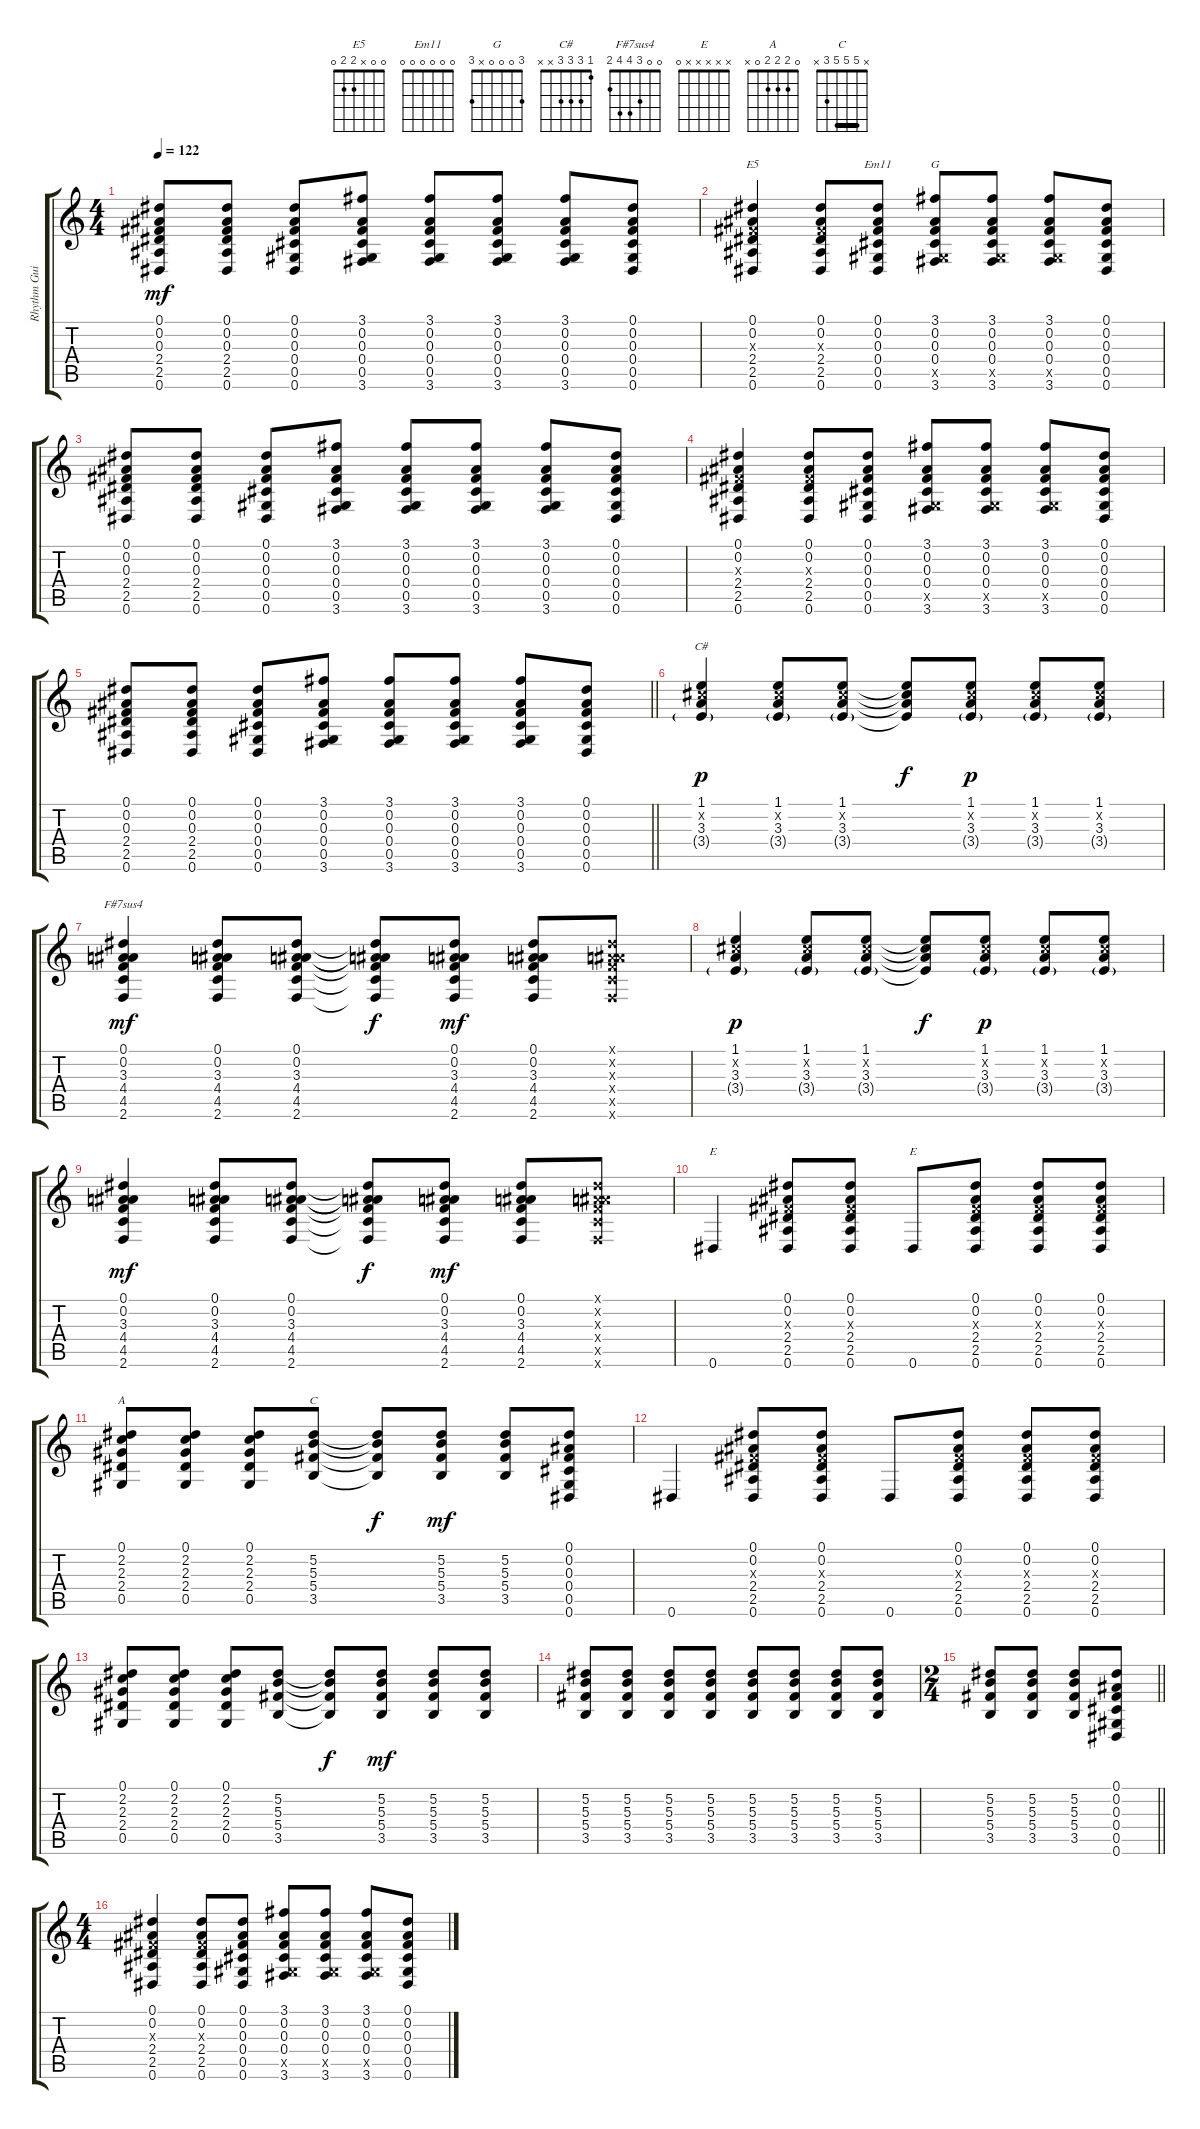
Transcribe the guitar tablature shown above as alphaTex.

\track ("Rhythm Guitar" "Rhythm Gui") {instrument acousticguitarsteel}
\staff {score tabs}
\tuning (Eb4 Bb3 Gb3 Db3 Ab2 Eb2) {hide}
\chord ("E5" 0 0 x 2 2 0)
\chord ("Em11" 0 0 0 0 0 0)
\chord ("G" 3 0 0 0 x 3)
\chord ("C#" 1 3 3 3 x x)
\chord ("F#7sus4" 0 0 3 4 4 2)
\chord ("E" 0 0 4 2 2 0)
\chord ("E" x x x x x 0)
\chord ("A" 0 2 2 2 0 x)
\chord ("C" x 5 5 5 3 x) {barre 5}
\ts (4 4)
\tempo 122
\clef g2
\ks c
(0.1 0.2 0.3 2.4 2.5 0.6).8{dy mf} (0.1 0.2 0.3 2.4 2.5 0.6).8 (0.1 0.2 0.3 0.4 0.5 0.6).8 (3.1 0.2 0.3 0.4 0.5 3.6).8 (3.1 0.2 0.3 0.4 0.5 3.6).8 (3.1 0.2 0.3 0.4 0.5 3.6).8 (3.1 0.2 0.3 0.4 0.5 3.6).8 (0.1 0.2 0.3 0.4 0.5 0.6).8 |
(0.1 0.2 0.3{x} 2.4 2.5 0.6).4{ch "E5"} (0.1 0.2 0.3{x} 2.4 2.5 0.6).8 (0.1 0.2 0.3 0.4 0.5 0.6).8{ch "Em11"} (3.1 0.2 0.3 0.4 0.5{x} 3.6).8{ch "G"} (3.1 0.2 0.3 0.4 0.5{x} 3.6).8 (3.1 0.2 0.3 0.4 0.5{x} 3.6).8 (0.1 0.2 0.3 0.4 0.5 0.6).8 |
(0.1 0.2 0.3 2.4 2.5 0.6).8 (0.1 0.2 0.3 2.4 2.5 0.6).8 (0.1 0.2 0.3 0.4 0.5 0.6).8 (3.1 0.2 0.3 0.4 0.5 3.6).8 (3.1 0.2 0.3 0.4 0.5 3.6).8 (3.1 0.2 0.3 0.4 0.5 3.6).8 (3.1 0.2 0.3 0.4 0.5 3.6).8 (0.1 0.2 0.3 0.4 0.5 0.6).8 |
(0.1 0.2 0.3{x} 2.4 2.5 0.6).4 (0.1 0.2 0.3{x} 2.4 2.5 0.6).8 (0.1 0.2 0.3 0.4 0.5 0.6).8 (3.1 0.2 0.3 0.4 0.5{x} 3.6).8 (3.1 0.2 0.3 0.4 0.5{x} 3.6).8 (3.1 0.2 0.3 0.4 0.5{x} 3.6).8 (0.1 0.2 0.3 0.4 0.5 0.6).8 |
\barLineRight lightlight
(0.1 0.2 0.3 2.4 2.5 0.6).8 (0.1 0.2 0.3 2.4 2.5 0.6).8 (0.1 0.2 0.3 0.4 0.5 0.6).8 (3.1 0.2 0.3 0.4 0.5 3.6).8 (3.1 0.2 0.3 0.4 0.5 3.6).8 (3.1 0.2 0.3 0.4 0.5 3.6).8 (3.1 0.2 0.3 0.4 0.5 3.6).8 (0.1 0.2 0.3 0.4 0.5 0.6).8 |
(1.1 3.2{x} 3.3 3.4{g}).4{ch "C#" dy p} (1.1 3.2{x} 3.3 3.4{g}).8 (1.1 3.2{x} 3.3 3.4{g}).8 (1.1{t} 3.2{t} 3.3{t} 3.4{t}).8{dy f} (1.1 3.2{x} 3.3 3.4{g}).8{dy p} (1.1 3.2{x} 3.3 3.4{g}).8 (1.1 3.2{x} 3.3 3.4{g}).8 |
(0.1 0.2 3.3 4.4 4.5 2.6).4{ch "F#7sus4" dy mf} (0.1 0.2 3.3 4.4 4.5 2.6).8 (0.1 0.2 3.3 4.4 4.5 2.6).8 (0.1{t} 0.2{t} 3.3{t} 4.4{t} 4.5{t} 2.6{t}).8{dy f} (0.1 0.2 3.3 4.4 4.5 2.6).8{dy mf} (0.1 0.2 3.3 4.4 4.5 2.6).8 (0.1{x} 0.2{x} 3.3{x} 4.4{x} 4.5{x} 2.6{x}).8 |
(1.1 3.2{x} 3.3 3.4{g}).4{dy p} (1.1 3.2{x} 3.3 3.4{g}).8 (1.1 3.2{x} 3.3 3.4{g}).8 (1.1{t} 3.2{t} 3.3{t} 3.4{t}).8{dy f} (1.1 3.2{x} 3.3 3.4{g}).8{dy p} (1.1 3.2{x} 3.3 3.4{g}).8 (1.1 3.2{x} 3.3 3.4{g}).8 |
(0.1 0.2 3.3 4.4 4.5 2.6).4{dy mf} (0.1 0.2 3.3 4.4 4.5 2.6).8 (0.1 0.2 3.3 4.4 4.5 2.6).8 (0.1{t} 0.2{t} 3.3{t} 4.4{t} 4.5{t} 2.6{t}).8{dy f} (0.1 0.2 3.3 4.4 4.5 2.6).8{dy mf} (0.1 0.2 3.3 4.4 4.5 2.6).8 (0.1{x} 0.2{x} 3.3{x} 4.4{x} 4.5{x} 2.6{x}).8 |
0.6.4{ch "E"} (0.1 0.2 0.3{x} 2.4 2.5 0.6).8 (0.1 0.2 0.3{x} 2.4 2.5 0.6).8 0.6.8{ch "E"} (0.1 0.2 0.3{x} 2.4 2.5 0.6).8 (0.1 0.2 0.3{x} 2.4 2.5 0.6).8 (0.1 0.2 0.3{x} 2.4 2.5 0.6).8 |
(0.1 2.2 2.3 2.4 0.5).8{ch "A"} (0.1 2.2 2.3 2.4 0.5).8 (0.1 2.2 2.3 2.4 0.5).8 (5.2 5.3 5.4 3.5).8{ch "C"} (5.2{t} 5.3{t} 5.4{t} 3.5{t}).8{dy f} (5.2 5.3 5.4 3.5).8{dy mf} (5.2 5.3 5.4 3.5).8 (0.1 0.2 0.3 0.4 0.5 0.6).8 |
0.6.4 (0.1 0.2 0.3{x} 2.4 2.5 0.6).8 (0.1 0.2 0.3{x} 2.4 2.5 0.6).8 0.6.8 (0.1 0.2 0.3{x} 2.4 2.5 0.6).8 (0.1 0.2 0.3{x} 2.4 2.5 0.6).8 (0.1 0.2 0.3{x} 2.4 2.5 0.6).8 |
(0.1 2.2 2.3 2.4 0.5).8{volume 4} (0.1 2.2 2.3 2.4 0.5).8{volume 9} (0.1 2.2 2.3 2.4 0.5).8 (5.2 5.3 5.4 3.5).8 (5.2{t} 5.3{t} 5.4{t} 3.5{t}).8{dy f} (5.2 5.3 5.4 3.5).8{dy mf} (5.2 5.3 5.4 3.5).8 (5.2 5.3 5.4 3.5).8 |
(5.2 5.3 5.4 3.5).8 (5.2 5.3 5.4 3.5).8 (5.2 5.3 5.4 3.5).8 (5.2 5.3 5.4 3.5).8 (5.2 5.3 5.4 3.5).8 (5.2 5.3 5.4 3.5).8 (5.2 5.3 5.4 3.5).8 (5.2 5.3 5.4 3.5).8 |
\ts (2 4)
\barLineRight lightlight
(5.2 5.3 5.4 3.5).8 (5.2 5.3 5.4 3.5).8 (5.2 5.3 5.4 3.5).8 (0.1 0.2 0.3 0.4 0.5 0.6).8 |
\ts (4 4)
(0.1 0.2 0.3{x} 2.4 2.5 0.6).4 (0.1 0.2 0.3{x} 2.4 2.5 0.6).8 (0.1 0.2 0.3 0.4 0.5 0.6).8 (3.1 0.2 0.3 0.4 0.5{x} 3.6).8 (3.1 0.2 0.3 0.4 0.5{x} 3.6).8 (3.1 0.2 0.3 0.4 0.5{x} 3.6).8 (0.1 0.2 0.3 0.4 0.5 0.6).8
